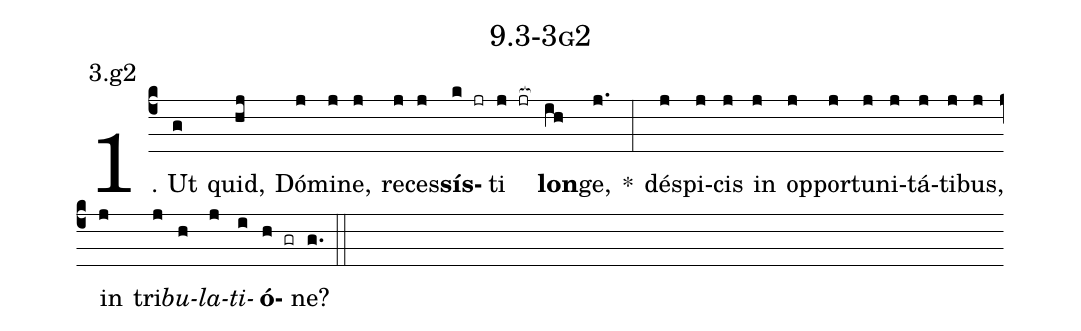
name: 9.3-3g2;
annotation: 3.g2;
%%
(c4)1. Ut(g) quid,(hj) Dó(j)mi(j)ne,(j) re(j)ces(j)<b>sís</b>(k jr)ti(j jr[ocb:1{]) <b>lon</b>(ih[ocb:0}])ge,(j.) *(:) dé(j)spi(j)cis(j) in(j) op(j)por(j)tu(j)ni(j)tá(j)ti(j)bus,(j) in(j) tri(j)<i>bu</i>(h)<i>la</i>(j)<i>ti</i>(i)<b>ó</b>(h gr)ne?(g.) (::)


%E(j) u(h) o(j) u(i) a(h) e.(g.) (::)
